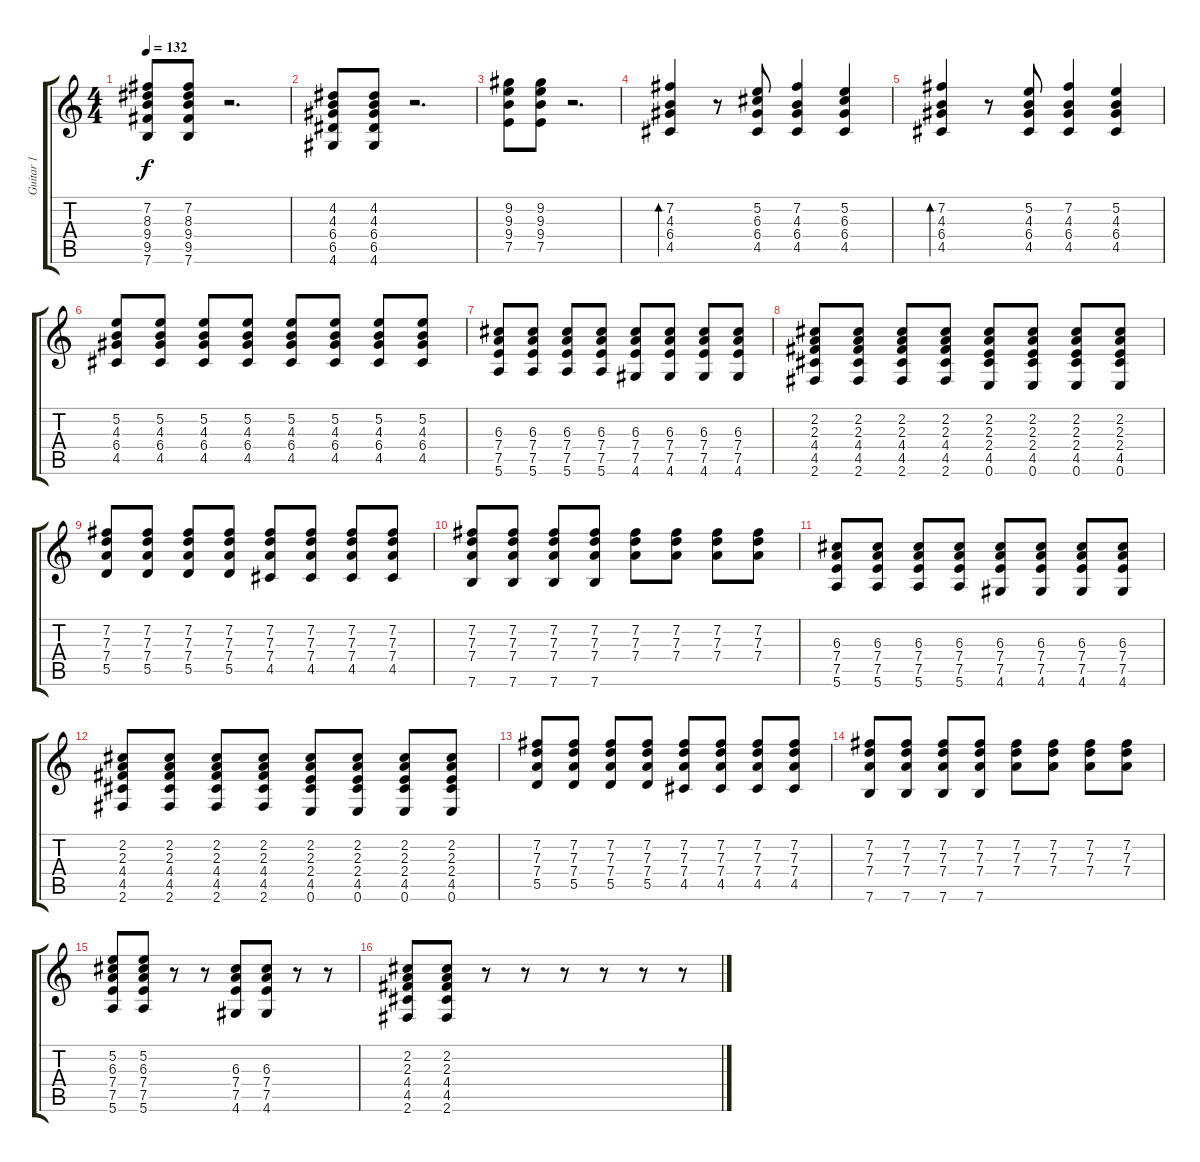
\track ("Guitar 1" "Guitar 1") {instrument overdrivenguitar}
\staff {score tabs}
\tuning (E4 B3 G3 D3 A2 E2) {hide}
\ts (4 4)
\tempo 132
\clef g2
\ks c
(7.2 8.3 9.4 9.5 7.6).8{dy f} (7.2 8.3 9.4 9.5 7.6).8 r.2{d} |
(4.2 4.3 6.4 6.5 4.6).8 (4.2 4.3 6.4 6.5 4.6).8 r.2{d} |
(9.2 9.3 9.4 7.5).8 (9.2 9.3 9.4 7.5).8 r.2{d} |
(7.2 4.3 6.4 4.5).4{bd 60} r.8 (5.2 6.3 6.4 4.5).8 (7.2 4.3 6.4 4.5).4 (5.2 6.3 6.4 4.5).4 |
(7.2 4.3 6.4 4.5).4{bd 60} r.8 (5.2 4.3 6.4 4.5).8 (7.2 4.3 6.4 4.5).4 (5.2 4.3 6.4 4.5).4 |
(5.2 4.3 6.4 4.5).8{volume 8} (5.2 4.3 6.4 4.5).8{volume 13} (5.2 4.3 6.4 4.5).8 (5.2 4.3 6.4 4.5).8 (5.2 4.3 6.4 4.5).8 (5.2 4.3 6.4 4.5).8 (5.2 4.3 6.4 4.5).8 (5.2 4.3 6.4 4.5).8 |
(6.3 7.4 7.5 5.6).8 (6.3 7.4 7.5 5.6).8 (6.3 7.4 7.5 5.6).8 (6.3 7.4 7.5 5.6).8 (6.3 7.4 7.5 4.6).8 (6.3 7.4 7.5 4.6).8 (6.3 7.4 7.5 4.6).8 (6.3 7.4 7.5 4.6).8 |
(2.2 2.3 4.4 4.5 2.6).8 (2.2 2.3 4.4 4.5 2.6).8 (2.2 2.3 4.4 4.5 2.6).8 (2.2 2.3 4.4 4.5 2.6).8 (2.2 2.3 2.4 4.5 0.6).8 (2.2 2.3 2.4 4.5 0.6).8 (2.2 2.3 2.4 4.5 0.6).8 (2.2 2.3 2.4 4.5 0.6).8 |
(7.2 7.3 7.4 5.5).8 (7.2 7.3 7.4 5.5).8 (7.2 7.3 7.4 5.5).8 (7.2 7.3 7.4 5.5).8 (7.2 7.3 7.4 4.5).8 (7.2 7.3 7.4 4.5).8 (7.2 7.3 7.4 4.5).8 (7.2 7.3 7.4 4.5).8 |
(7.2 7.3 7.4 7.6).8 (7.2 7.3 7.4 7.6).8 (7.2 7.3 7.4 7.6).8 (7.2 7.3 7.4 7.6).8 (7.2 7.3 7.4).8 (7.2 7.3 7.4).8 (7.2 7.3 7.4).8 (7.2 7.3 7.4).8 |
(6.3 7.4 7.5 5.6).8 (6.3 7.4 7.5 5.6).8 (6.3 7.4 7.5 5.6).8 (6.3 7.4 7.5 5.6).8 (6.3 7.4 7.5 4.6).8 (6.3 7.4 7.5 4.6).8 (6.3 7.4 7.5 4.6).8 (6.3 7.4 7.5 4.6).8 |
(2.2 2.3 4.4 4.5 2.6).8 (2.2 2.3 4.4 4.5 2.6).8 (2.2 2.3 4.4 4.5 2.6).8 (2.2 2.3 4.4 4.5 2.6).8 (2.2 2.3 2.4 4.5 0.6).8 (2.2 2.3 2.4 4.5 0.6).8 (2.2 2.3 2.4 4.5 0.6).8 (2.2 2.3 2.4 4.5 0.6).8 |
(7.2 7.3 7.4 5.5).8 (7.2 7.3 7.4 5.5).8 (7.2 7.3 7.4 5.5).8 (7.2 7.3 7.4 5.5).8 (7.2 7.3 7.4 4.5).8 (7.2 7.3 7.4 4.5).8 (7.2 7.3 7.4 4.5).8 (7.2 7.3 7.4 4.5).8 |
(7.2 7.3 7.4 7.6).8 (7.2 7.3 7.4 7.6).8 (7.2 7.3 7.4 7.6).8 (7.2 7.3 7.4 7.6).8 (7.2 7.3 7.4).8 (7.2 7.3 7.4).8 (7.2 7.3 7.4).8 (7.2 7.3 7.4).8 |
(5.2 6.3 7.4 7.5 5.6).8 (5.2 6.3 7.4 7.5 5.6).8 r.8 r.8 (6.3 7.4 7.5 4.6).8 (6.3 7.4 7.5 4.6).8 r.8 r.8 |
(2.2 2.3 4.4 4.5 2.6).8 (2.2 2.3 4.4 4.5 2.6).8 r.8 r.8 r.8 r.8 r.8 r.8
